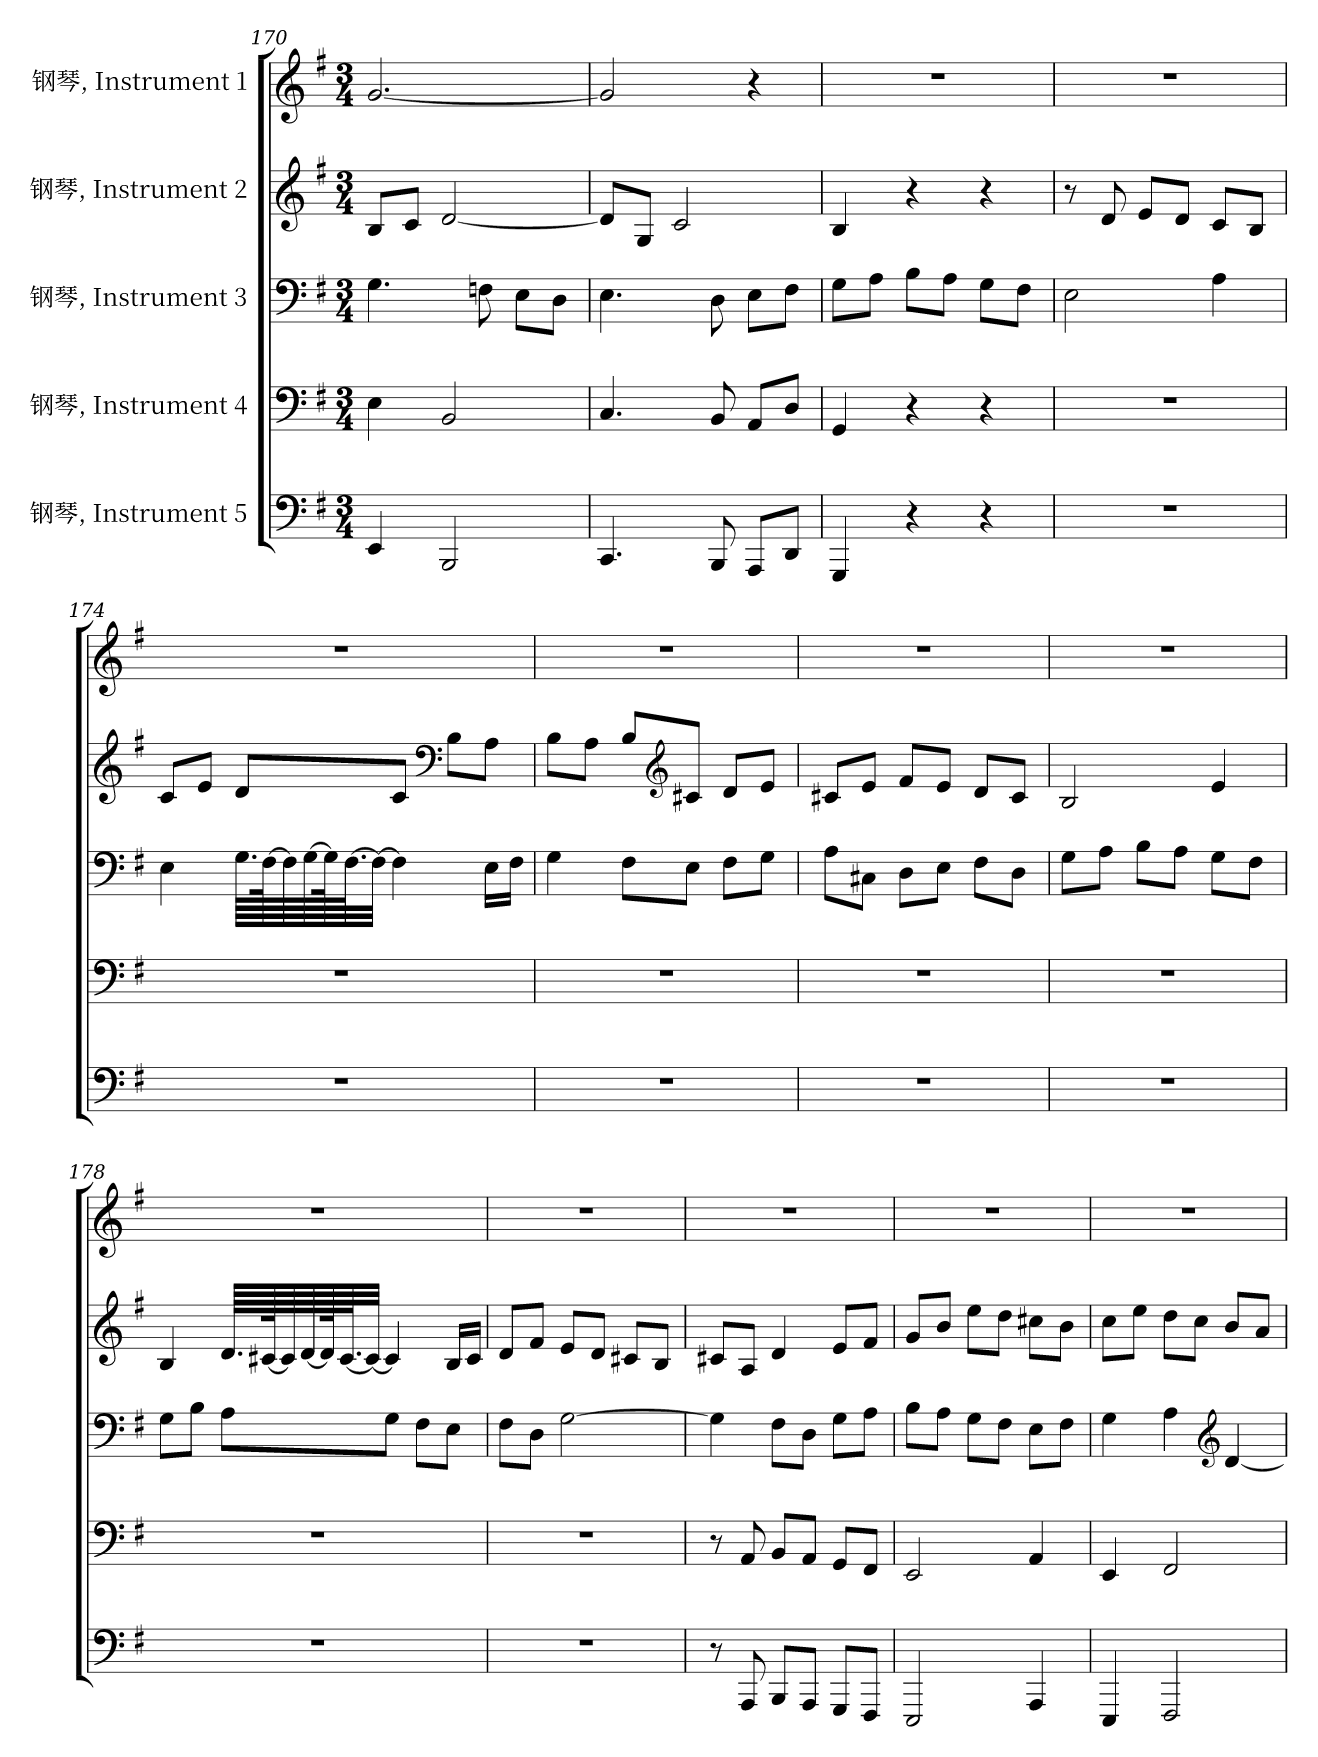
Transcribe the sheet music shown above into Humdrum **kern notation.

**kern	**kern	**kern	**kern	**kern
*part5	*part4	*part3	*part2	*part1
*staff5	*staff4	*staff3	*staff2	*staff1
*I"钢琴, Instrument 5	*I"钢琴, Instrument 4	*I"钢琴, Instrument 3	*I"钢琴, Instrument 2	*I"钢琴, Instrument 1
*clefF4	*clefF4	*clefF4	*clefG2	*clefG2
*k[f#]	*k[f#]	*k[f#]	*k[f#]	*k[f#]
*M3/4	*M3/4	*M3/4	*M3/4	*M3/4
=170	=170	=170	=170	=170
4EE/	4E\	4.G\	8B/L	[2.g/
.	.	.	8c/J	.
2BBB/	2BB/	.	[2d/	.
.	.	8Fn\	.	.
.	.	8E\L	.	.
.	.	8D\J	.	.
=171	=171	=171	=171	=171
4.CC/	4.C/	4.E\	8d/L]	2g/]
.	.	.	8G/J	.
.	.	.	2c/	.
8BBB/	8BB/	8D\	.	.
8AAA/L	8AA/L	8E\L	.	4r
8DD/J	8D/J	8F#\J	.	.
=172	=172	=172	=172	=172
4GGG/	4GG/	8G\L	4B/	2.r
.	.	8A\J	.	.
4r	4r	8B\L	4r	.
.	.	8A\J	.	.
4r	4r	8G\L	4r	.
.	.	8F#\J	.	.
=173	=173	=173	=173	=173
2.r	2.r	2E\	8r	2.r
.	.	.	8d/	.
.	.	.	8e/L	.
.	.	.	8d/J	.
.	.	4A\	8c/L	.
.	.	.	8B/J	.
!!LO:PB:g=z
=174	=174	=174	=174	=174
2.r	2.r	4E\	8c/L	2.r
.	.	.	8e/J	.
.	.	64.G\LLLL	8d/L	.
.	.	[128F#\K	.	.
.	.	64F#\]	.	.
.	.	[64G\	.	.
.	.	128G\K]	.	.
.	.	[64.F#\J	.	.
.	.	32F#\JJJ_	.	.
.	.	4F#\]	8c/J	.
*	*	*	*clefF4	*
.	.	.	8B\L	.
.	.	16E\LL	8A\J	.
.	.	16F#\JJ	.	.
=175	=175	=175	=175	=175
2.r	2.r	4G\	8B\L	2.r
.	.	.	8A\J	.
.	.	8F#\L	8B/L	.
*	*	*	*clefG2	*
.	.	8E\J	8c#X/J	.
.	.	8F#\L	8d/L	.
.	.	8G\J	8e/J	.
=176	=176	=176	=176	=176
2.r	2.r	8A\L	8c#X/L	2.r
.	.	8C#X\J	8e/J	.
.	.	8D\L	8f#/L	.
.	.	8E\J	8e/J	.
.	.	8F#\L	8d/L	.
.	.	8D\J	8c#/J	.
=177	=177	=177	=177	=177
2.r	2.r	8G\L	2B/	2.r
.	.	8A\J	.	.
.	.	8B\L	.	.
.	.	8A\J	.	.
.	.	8G\L	4e/	.
.	.	8F#\J	.	.
!!LO:LB:g=z
=178	=178	=178	=178	=178
2.r	2.r	8G\L	4B/	2.r
.	.	8B\J	.	.
.	.	8A\L	64.d/LLLL	.
.	.	.	[128c#X/K	.
.	.	.	64c#/]	.
.	.	.	[64d/	.
.	.	.	128d/K]	.
.	.	.	[64.c#/J	.
.	.	.	32c#/JJJ_	.
.	.	8G\J	4c#/]	.
.	.	8F#\L	.	.
.	.	8E\J	16B/LL	.
.	.	.	16c#/JJ	.
=179	=179	=179	=179	=179
2.r	2.r	8F#\L	8d/L	2.r
.	.	8D\J	8f#/J	.
.	.	[2G\	8e/L	.
.	.	.	8d/J	.
.	.	.	8c#X/L	.
.	.	.	8B/J	.
=180	=180	=180	=180	=180
8r	8r	4G\]	8c#X/L	2.r
8AAA/	8AA/	.	8A/J	.
8BBB/L	8BB/L	8F#\L	4d/	.
8AAA/J	8AA/J	8D\J	.	.
8GGG/L	8GG/L	8G\L	8e/L	.
8FFF#/J	8FF#/J	8A\J	8f#/J	.
=181	=181	=181	=181	=181
2EEE/	2EE/	8B\L	8g/L	2.r
.	.	8A\J	8b/J	.
.	.	8G\L	8ee\L	.
.	.	8F#\J	8dd\J	.
4AAA/	4AA/	8E\L	8cc#X\L	.
.	.	8F#\J	8b\J	.
!!LO:PB:g=z
=182	=182	=182	=182	=182
4EEE/	4EE/	4G\	8cc\L	2.r
.	.	.	8ee\J	.
2FFF#/	2FF#/	4A\	8dd\L	.
.	.	.	8cc\J	.
*	*	*clefG2	*	*
.	.	[4d/	8b/L	.
.	.	.	8a/J	.
=	=	=	=	=
*-	*-	*-	*-	*-
